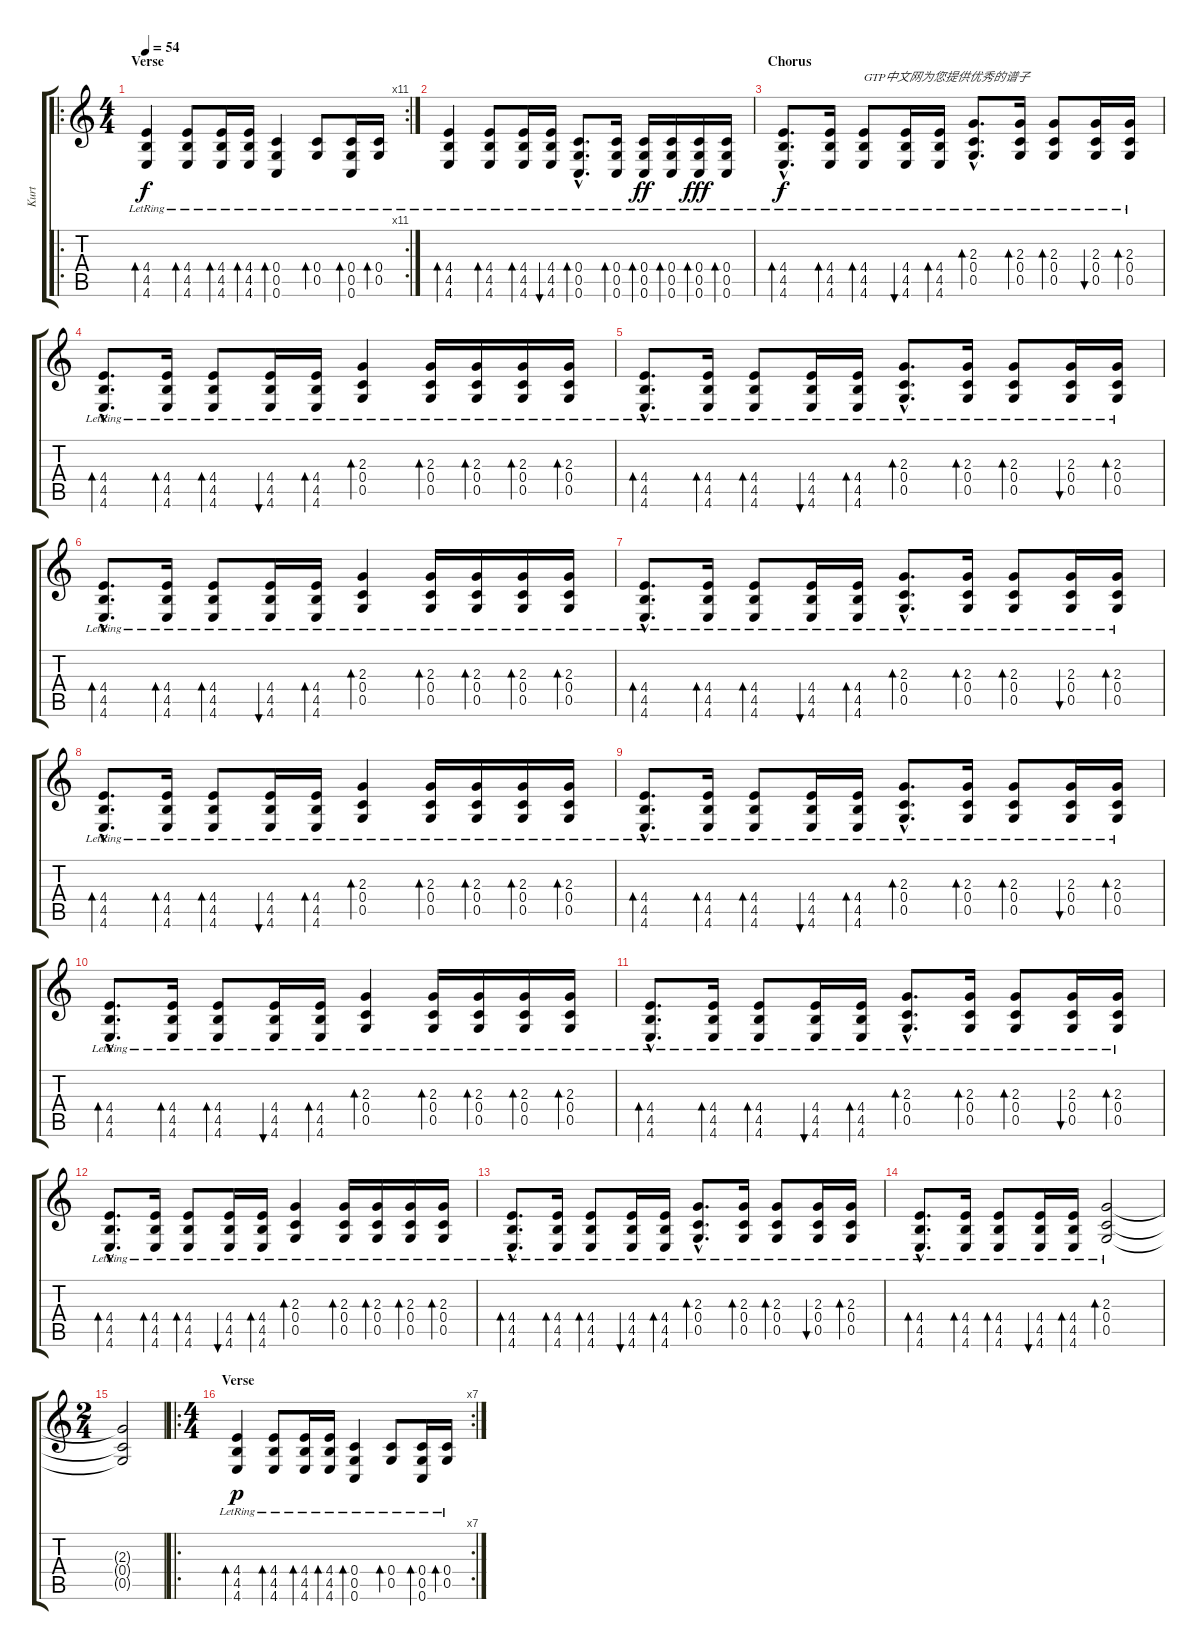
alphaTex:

\track ("Kurt" "Kurt") {instrument acousticguitarsteel}
\staff {score tabs}
\tuning (D4 A3 F3 C3 G2 C2) {hide}
\ro
\rc 11
\ts (4 4)
\section ("" "Verse")
\tempo 54
\clef g2
\ks c
(4.4{lr} 4.5{lr} 4.6{lr}).4{bd 30 dy f instrument acousticguitarsteel} (4.4{lr} 4.5{lr} 4.6{lr}).8{bd 30} (4.4{lr} 4.5{lr} 4.6{lr}).16{bd 30} (4.4{lr} 4.5{lr} 4.6{lr}).16{bd 30} (0.4{lr} 0.5{lr} 0.6{lr}).4{bd 30} (0.4{lr} 0.5{lr}).8{bd 30} (0.4{lr} 0.5{lr} 0.6{lr}).16{bd 30} (0.4{lr} 0.5{lr}).16{bd 30} |
(4.4{lr} 4.5{lr} 4.6{lr}).4{bd 30} (4.4{lr} 4.5{lr} 4.6{lr}).8{bd 30} (4.4{lr} 4.5{lr} 4.6{lr}).16{bd 30} (4.4{lr} 4.5{lr} 4.6{lr}).16{bu 30} (0.4{hac lr} 0.5{hac lr} 0.6{hac lr}).8{d bd 30} (0.4{lr} 0.5{lr} 0.6{lr}).16{bd 30} (0.4{lr} 0.5{lr} 0.6{lr}).16{bd 30 dy ff} (0.4{lr} 0.5{lr} 0.6{lr}).16{bd 30} (0.4{lr} 0.5{lr} 0.6{lr}).16{bd 60 dy fff} (0.4{lr} 0.5{lr} 0.6{lr}).16{bd 60} |
\section ("" "Chorus")
(4.4{hac lr} 4.5{hac lr} 4.6{hac lr}).8{d bd 120 dy f} (4.4{lr} 4.5{lr} 4.6{lr}).16{bd 30} (4.4{lr} 4.5{lr} 4.6{lr}).8{bd 30 txt "GTP中文网为您提供优秀的谱子"} (4.4{lr} 4.5{lr} 4.6{lr}).16{bu 30} (4.4{lr} 4.5{lr} 4.6{lr}).16{bd 30} (2.3{hac lr} 0.4{hac lr} 0.5{hac lr}).8{d bd 30} (2.3{lr} 0.4{lr} 0.5{lr}).16{bd 30} (2.3{lr} 0.4{lr} 0.5{lr}).8{bd 30} (2.3{lr} 0.4{lr} 0.5{lr}).16{bu 30} (2.3{lr} 0.4{lr} 0.5{lr}).16{bd 30} |
(4.4{hac lr} 4.5{hac lr} 4.6{hac lr}).8{d bd 30} (4.4{lr} 4.5{lr} 4.6{lr}).16{bd 30} (4.4{lr} 4.5{lr} 4.6{lr}).8{bd 30} (4.4{lr} 4.5{lr} 4.6{lr}).16{bu 30} (4.4{lr} 4.5{lr} 4.6{lr}).16{bd 30} (2.3{lr} 0.4{lr} 0.5{lr}).4{bd 30} (2.3{lr} 0.4{lr} 0.5{lr}).16{bd 30} (2.3{lr} 0.4{lr} 0.5{lr}).16{bd 30} (2.3{lr} 0.4{lr} 0.5{lr}).16{bd 30} (2.3{lr} 0.4{lr} 0.5{lr}).16{bd 30} |
(4.4{hac lr} 4.5{hac lr} 4.6{hac lr}).8{d bd 120} (4.4{lr} 4.5{lr} 4.6{lr}).16{bd 30} (4.4{lr} 4.5{lr} 4.6{lr}).8{bd 30} (4.4{lr} 4.5{lr} 4.6{lr}).16{bu 30} (4.4{lr} 4.5{lr} 4.6{lr}).16{bd 30} (2.3{hac lr} 0.4{hac lr} 0.5{hac lr}).8{d bd 30} (2.3{lr} 0.4{lr} 0.5{lr}).16{bd 30} (2.3{lr} 0.4{lr} 0.5{lr}).8{bd 30} (2.3{lr} 0.4{lr} 0.5{lr}).16{bu 30} (2.3{lr} 0.4{lr} 0.5{lr}).16{bd 30} |
(4.4{hac lr} 4.5{hac lr} 4.6{hac lr}).8{d bd 30} (4.4{lr} 4.5{lr} 4.6{lr}).16{bd 30} (4.4{lr} 4.5{lr} 4.6{lr}).8{bd 30} (4.4{lr} 4.5{lr} 4.6{lr}).16{bu 30} (4.4{lr} 4.5{lr} 4.6{lr}).16{bd 30} (2.3{lr} 0.4{lr} 0.5{lr}).4{bd 30} (2.3{lr} 0.4{lr} 0.5{lr}).16{bd 30} (2.3{lr} 0.4{lr} 0.5{lr}).16{bd 30} (2.3{lr} 0.4{lr} 0.5{lr}).16{bd 30} (2.3{lr} 0.4{lr} 0.5{lr}).16{bd 30} |
(4.4{hac lr} 4.5{hac lr} 4.6{hac lr}).8{d bd 120} (4.4{lr} 4.5{lr} 4.6{lr}).16{bd 30} (4.4{lr} 4.5{lr} 4.6{lr}).8{bd 30} (4.4{lr} 4.5{lr} 4.6{lr}).16{bu 30} (4.4{lr} 4.5{lr} 4.6{lr}).16{bd 30} (2.3{hac lr} 0.4{hac lr} 0.5{hac lr}).8{d bd 30} (2.3{lr} 0.4{lr} 0.5{lr}).16{bd 30} (2.3{lr} 0.4{lr} 0.5{lr}).8{bd 30} (2.3{lr} 0.4{lr} 0.5{lr}).16{bu 30} (2.3{lr} 0.4{lr} 0.5{lr}).16{bd 30} |
(4.4{hac lr} 4.5{hac lr} 4.6{hac lr}).8{d bd 30} (4.4{lr} 4.5{lr} 4.6{lr}).16{bd 30} (4.4{lr} 4.5{lr} 4.6{lr}).8{bd 30} (4.4{lr} 4.5{lr} 4.6{lr}).16{bu 30} (4.4{lr} 4.5{lr} 4.6{lr}).16{bd 30} (2.3{lr} 0.4{lr} 0.5{lr}).4{bd 30} (2.3{lr} 0.4{lr} 0.5{lr}).16{bd 30} (2.3{lr} 0.4{lr} 0.5{lr}).16{bd 30} (2.3{lr} 0.4{lr} 0.5{lr}).16{bd 30} (2.3{lr} 0.4{lr} 0.5{lr}).16{bd 30} |
(4.4{hac lr} 4.5{hac lr} 4.6{hac lr}).8{d bd 120} (4.4{lr} 4.5{lr} 4.6{lr}).16{bd 30} (4.4{lr} 4.5{lr} 4.6{lr}).8{bd 30} (4.4{lr} 4.5{lr} 4.6{lr}).16{bu 30} (4.4{lr} 4.5{lr} 4.6{lr}).16{bd 30} (2.3{hac lr} 0.4{hac lr} 0.5{hac lr}).8{d bd 30} (2.3{lr} 0.4{lr} 0.5{lr}).16{bd 30} (2.3{lr} 0.4{lr} 0.5{lr}).8{bd 30} (2.3{lr} 0.4{lr} 0.5{lr}).16{bu 30} (2.3{lr} 0.4{lr} 0.5{lr}).16{bd 30} |
(4.4{hac lr} 4.5{hac lr} 4.6{hac lr}).8{d bd 30} (4.4{lr} 4.5{lr} 4.6{lr}).16{bd 30} (4.4{lr} 4.5{lr} 4.6{lr}).8{bd 30} (4.4{lr} 4.5{lr} 4.6{lr}).16{bu 30} (4.4{lr} 4.5{lr} 4.6{lr}).16{bd 30} (2.3{lr} 0.4{lr} 0.5{lr}).4{bd 30} (2.3{lr} 0.4{lr} 0.5{lr}).16{bd 30} (2.3{lr} 0.4{lr} 0.5{lr}).16{bd 30} (2.3{lr} 0.4{lr} 0.5{lr}).16{bd 30} (2.3{lr} 0.4{lr} 0.5{lr}).16{bd 30} |
(4.4{hac lr} 4.5{hac lr} 4.6{hac lr}).8{d bd 120} (4.4{lr} 4.5{lr} 4.6{lr}).16{bd 30} (4.4{lr} 4.5{lr} 4.6{lr}).8{bd 30} (4.4{lr} 4.5{lr} 4.6{lr}).16{bu 30} (4.4{lr} 4.5{lr} 4.6{lr}).16{bd 30} (2.3{hac lr} 0.4{hac lr} 0.5{hac lr}).8{d bd 30} (2.3{lr} 0.4{lr} 0.5{lr}).16{bd 30} (2.3{lr} 0.4{lr} 0.5{lr}).8{bd 30} (2.3{lr} 0.4{lr} 0.5{lr}).16{bu 30} (2.3{lr} 0.4{lr} 0.5{lr}).16{bd 30} |
(4.4{hac lr} 4.5{hac lr} 4.6{hac lr}).8{d bd 30} (4.4{lr} 4.5{lr} 4.6{lr}).16{bd 30} (4.4{lr} 4.5{lr} 4.6{lr}).8{bd 30} (4.4{lr} 4.5{lr} 4.6{lr}).16{bu 30} (4.4{lr} 4.5{lr} 4.6{lr}).16{bd 30} (2.3{lr} 0.4{lr} 0.5{lr}).4{bd 30} (2.3{lr} 0.4{lr} 0.5{lr}).16{bd 30} (2.3{lr} 0.4{lr} 0.5{lr}).16{bd 30} (2.3{lr} 0.4{lr} 0.5{lr}).16{bd 30} (2.3{lr} 0.4{lr} 0.5{lr}).16{bd 30} |
(4.4{hac lr} 4.5{hac lr} 4.6{hac lr}).8{d bd 120} (4.4{lr} 4.5{lr} 4.6{lr}).16{bd 30} (4.4{lr} 4.5{lr} 4.6{lr}).8{bd 30} (4.4{lr} 4.5{lr} 4.6{lr}).16{bu 30} (4.4{lr} 4.5{lr} 4.6{lr}).16{bd 30} (2.3{hac lr} 0.4{hac lr} 0.5{hac lr}).8{d bd 30} (2.3{lr} 0.4{lr} 0.5{lr}).16{bd 30} (2.3{lr} 0.4{lr} 0.5{lr}).8{bd 30} (2.3{lr} 0.4{lr} 0.5{lr}).16{bu 30} (2.3{lr} 0.4{lr} 0.5{lr}).16{bd 30} |
(4.4{hac lr} 4.5{hac lr} 4.6{hac lr}).8{d bd 30} (4.4{lr} 4.5{lr} 4.6{lr}).16{bd 30} (4.4{lr} 4.5{lr} 4.6{lr}).8{bd 30} (4.4{lr} 4.5{lr} 4.6{lr}).16{bu 30} (4.4{lr} 4.5{lr} 4.6{lr}).16{bd 30} (2.3{lr} 0.4{lr} 0.5{lr}).2{bd 30} |
\ts (2 4)
(2.3{t} 0.4{t} 0.5{t}).2 |
\ro
\rc 7
\ts (4 4)
\section ("" "Verse")
(4.4{lr} 4.5{lr} 4.6{lr}).4{bd 30 dy p} (4.4{lr} 4.5{lr} 4.6{lr}).8{bd 30} (4.4{lr} 4.5{lr} 4.6{lr}).16{bd 30} (4.4{lr} 4.5{lr} 4.6{lr}).16{bd 30} (0.4{lr} 0.5{lr} 0.6{lr}).4{bd 30} (0.4{lr} 0.5{lr}).8{bd 30} (0.4{lr} 0.5{lr} 0.6{lr}).16{bd 30} (0.4{lr} 0.5{lr}).16{bd 30}
